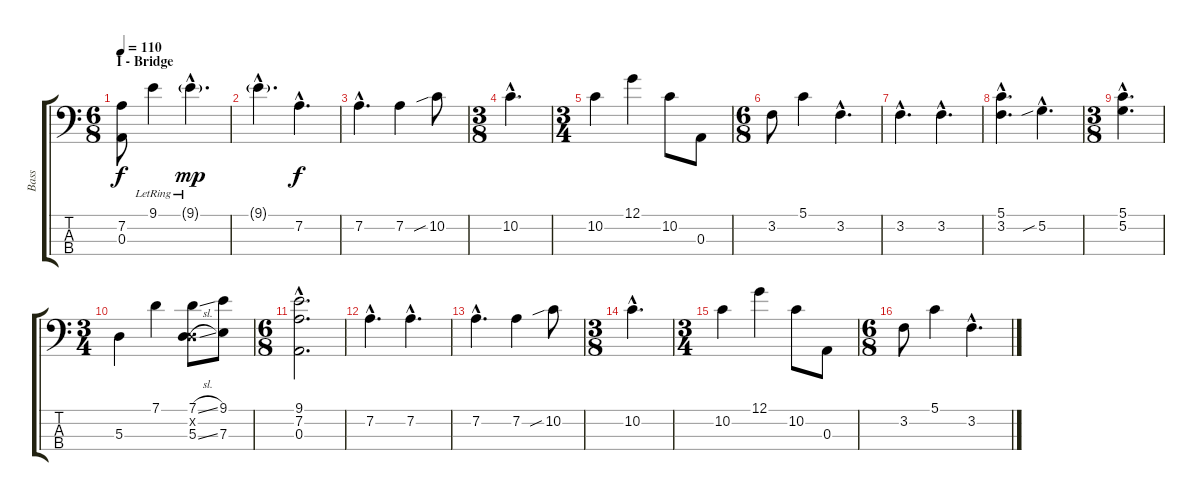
\track ("Bass" "Bass") {instrument electricbasspick}
\staff {score tabs}
\tuning (G2 D2 A1 D1) {hide}
\ts (6 8)
\section ("" "I - Bridge")
\tempo 110
\clef f4
\ks c
(7.2 0.3).8{dy f} 9.1{lr}.4 9.1{g hac lr}.4{d dy mp} |
9.1{g hac}.4{d} 7.2{hac}.4{d dy f} |
7.2{hac}.4{d} 7.2.4 10.2{sib}.8 |
\ts (3 8)
10.2{hac}.4{d} |
\ts (3 4)
10.2.4 12.1.4 10.2.8 0.3.8 |
\ts (6 8)
3.2.8 5.1.4 3.2{hac}.4{d} |
3.2{hac}.4{d} 3.2{hac}.4{d} |
(5.1{hac} 3.2{hac}).4{d} 5.2{sib hac}.4{d} |
\ts (3 8)
(5.1{hac} 5.2{hac}).4{d} |
\ts (3 4)
5.3.4 7.1.4 (7.1{sl} 0.2{x} 5.3{sl}).8 (9.1 7.3).8 |
\ts (6 8)
(9.1{hac} 7.2{hac} 0.3{hac}).2{d} |
7.2{hac}.4{d} 7.2{hac}.4{d} |
7.2{hac}.4{d} 7.2.4 10.2{sib}.8 |
\ts (3 8)
10.2{hac}.4{d} |
\ts (3 4)
10.2.4 12.1.4 10.2.8 0.3.8 |
\ts (6 8)
3.2.8 5.1.4 3.2{hac}.4{d}
